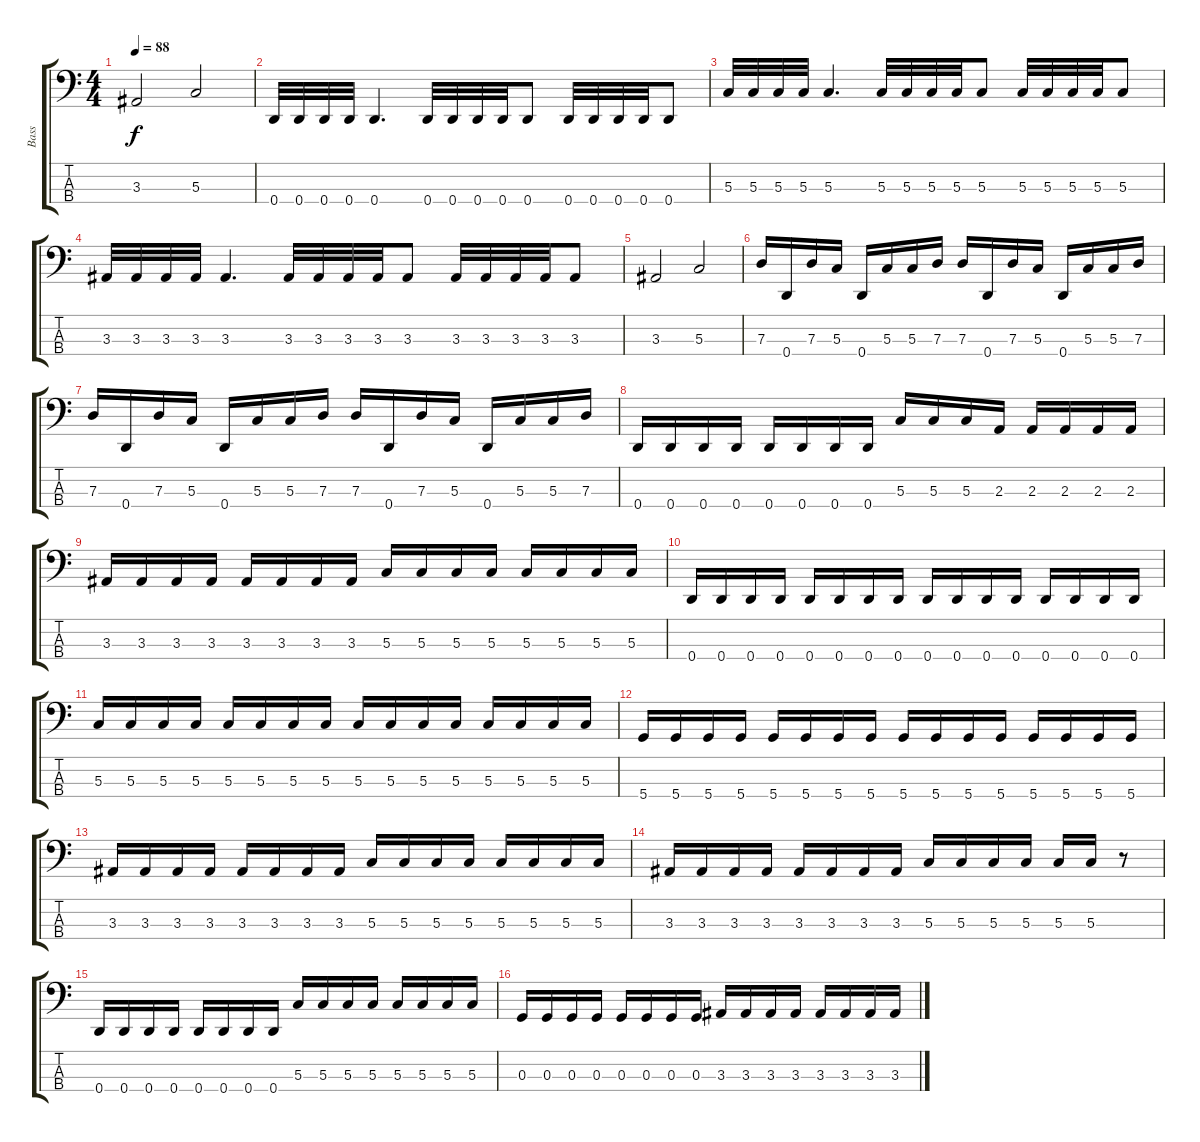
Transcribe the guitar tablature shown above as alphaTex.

\track ("Bass" "Bass") {instrument electricbassfinger}
\staff {score tabs}
\tuning (F2 C2 G1 D1) {hide}
\ts (4 4)
\tempo 88
\clef f4
\ks c
3.3.2{dy f} 5.3.2 |
0.4.32 0.4.32 0.4.32 0.4.32 0.4.4{d} 0.4.32 0.4.32 0.4.32 0.4.32 0.4.8 0.4.32 0.4.32 0.4.32 0.4.32 0.4.8 |
5.3.32 5.3.32 5.3.32 5.3.32 5.3.4{d} 5.3.32 5.3.32 5.3.32 5.3.32 5.3.8 5.3.32 5.3.32 5.3.32 5.3.32 5.3.8 |
3.3.32 3.3.32 3.3.32 3.3.32 3.3.4{d} 3.3.32 3.3.32 3.3.32 3.3.32 3.3.8 3.3.32 3.3.32 3.3.32 3.3.32 3.3.8 |
3.3.2 5.3.2 |
7.3.16 0.4.16 7.3.16 5.3.16 0.4.16 5.3.16 5.3.16 7.3.16 7.3.16 0.4.16 7.3.16 5.3.16 0.4.16 5.3.16 5.3.16 7.3.16 |
7.3.16 0.4.16 7.3.16 5.3.16 0.4.16 5.3.16 5.3.16 7.3.16 7.3.16 0.4.16 7.3.16 5.3.16 0.4.16 5.3.16 5.3.16 7.3.16 |
0.4.16 0.4.16 0.4.16 0.4.16 0.4.16 0.4.16 0.4.16 0.4.16 5.3.16 5.3.16 5.3.16 2.3.16 2.3.16 2.3.16 2.3.16 2.3.16 |
3.3.16 3.3.16 3.3.16 3.3.16 3.3.16 3.3.16 3.3.16 3.3.16 5.3.16 5.3.16 5.3.16 5.3.16 5.3.16 5.3.16 5.3.16 5.3.16 |
0.4.16 0.4.16 0.4.16 0.4.16 0.4.16 0.4.16 0.4.16 0.4.16 0.4.16 0.4.16 0.4.16 0.4.16 0.4.16 0.4.16 0.4.16 0.4.16 |
5.3.16 5.3.16 5.3.16 5.3.16 5.3.16 5.3.16 5.3.16 5.3.16 5.3.16 5.3.16 5.3.16 5.3.16 5.3.16 5.3.16 5.3.16 5.3.16 |
5.4.16 5.4.16 5.4.16 5.4.16 5.4.16 5.4.16 5.4.16 5.4.16 5.4.16 5.4.16 5.4.16 5.4.16 5.4.16 5.4.16 5.4.16 5.4.16 |
3.3.16 3.3.16 3.3.16 3.3.16 3.3.16 3.3.16 3.3.16 3.3.16 5.3.16 5.3.16 5.3.16 5.3.16 5.3.16 5.3.16 5.3.16 5.3.16 |
3.3.16 3.3.16 3.3.16 3.3.16 3.3.16 3.3.16 3.3.16 3.3.16 5.3.16 5.3.16 5.3.16 5.3.16 5.3.16 5.3.16 r.8 |
0.4.16 0.4.16 0.4.16 0.4.16 0.4.16 0.4.16 0.4.16 0.4.16 5.3.16 5.3.16 5.3.16 5.3.16 5.3.16 5.3.16 5.3.16 5.3.16 |
0.3.16 0.3.16 0.3.16 0.3.16 0.3.16 0.3.16 0.3.16 0.3.16 3.3.16 3.3.16 3.3.16 3.3.16 3.3.16 3.3.16 3.3.16 3.3.16
